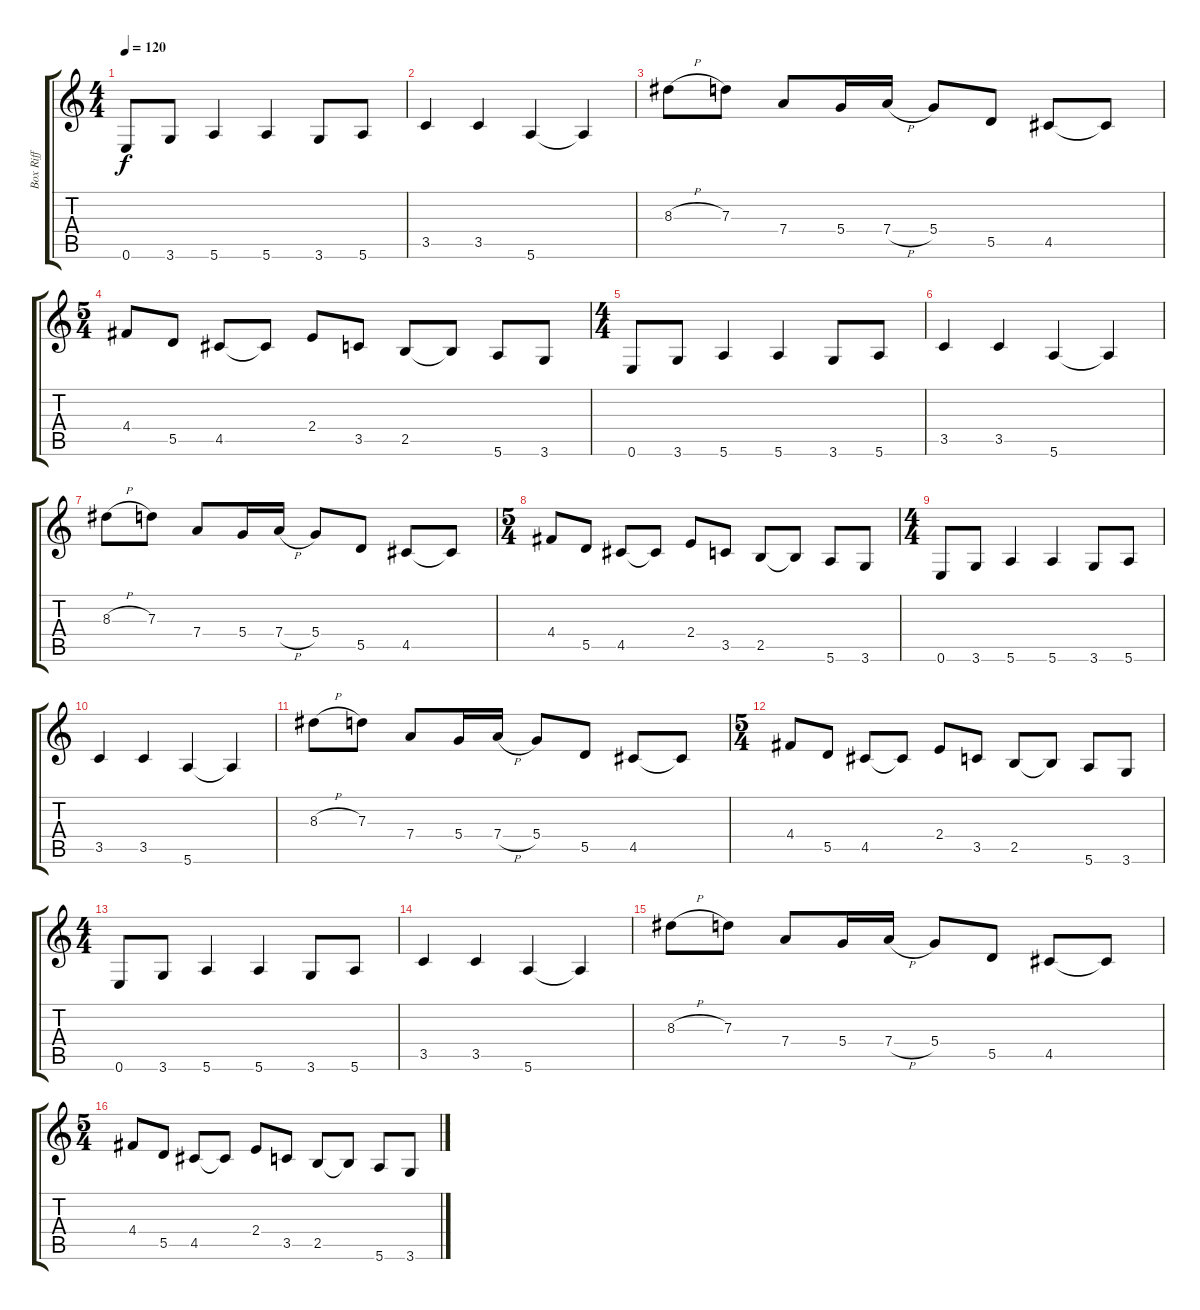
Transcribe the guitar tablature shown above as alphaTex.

\track ("Box Riff" "Box Riff") {instrument overdrivenguitar}
\staff {score tabs}
\tuning (E4 B3 G3 D3 A2 E2) {hide}
\ts (4 4)
\tempo 120
\clef g2
\ks c
0.6.8{dy f instrument overdrivenguitar} 3.6.8 5.6.4 5.6.4 3.6.8 5.6.8 |
3.5.4 3.5.4 5.6.4 5.6{t}.4 |
8.3{h}.8 7.3.8 7.4.8 5.4.16 7.4{h}.16 5.4.8 5.5.8 4.5.8 4.5{t}.8 |
\ts (5 4)
4.4.8 5.5.8 4.5.8 4.5{t}.8 2.4.8 3.5.8 2.5.8 2.5{t}.8 5.6.8 3.6.8 |
\ts (4 4)
0.6.8 3.6.8 5.6.4 5.6.4 3.6.8 5.6.8 |
3.5.4 3.5.4 5.6.4 5.6{t}.4 |
8.3{h}.8 7.3.8 7.4.8 5.4.16 7.4{h}.16 5.4.8 5.5.8 4.5.8 4.5{t}.8 |
\ts (5 4)
4.4.8 5.5.8 4.5.8 4.5{t}.8 2.4.8 3.5.8 2.5.8 2.5{t}.8 5.6.8 3.6.8 |
\ts (4 4)
0.6.8 3.6.8 5.6.4 5.6.4 3.6.8 5.6.8 |
3.5.4 3.5.4 5.6.4 5.6{t}.4 |
8.3{h}.8 7.3.8 7.4.8 5.4.16 7.4{h}.16 5.4.8 5.5.8 4.5.8 4.5{t}.8 |
\ts (5 4)
4.4.8 5.5.8 4.5.8 4.5{t}.8 2.4.8 3.5.8 2.5.8 2.5{t}.8 5.6.8 3.6.8 |
\ts (4 4)
0.6.8 3.6.8 5.6.4 5.6.4 3.6.8 5.6.8 |
3.5.4 3.5.4 5.6.4 5.6{t}.4 |
8.3{h}.8 7.3.8 7.4.8 5.4.16 7.4{h}.16 5.4.8 5.5.8 4.5.8 4.5{t}.8 |
\ts (5 4)
4.4.8 5.5.8 4.5.8 4.5{t}.8 2.4.8 3.5.8 2.5.8 2.5{t}.8 5.6.8 3.6.8
